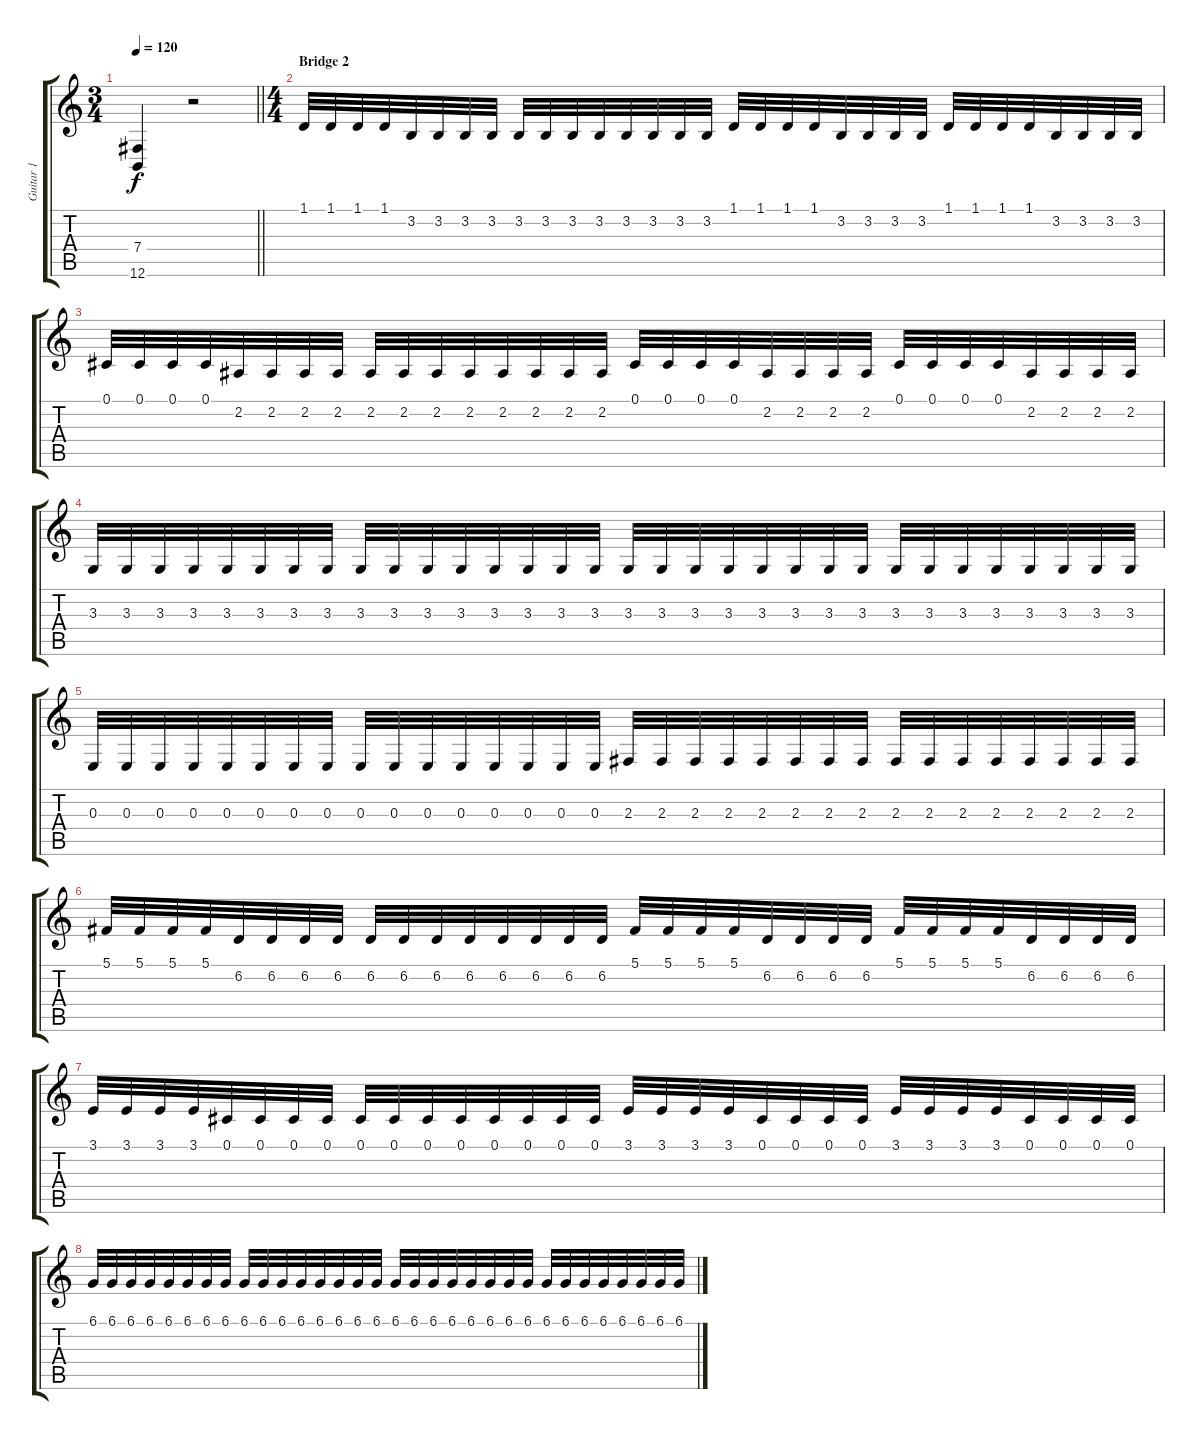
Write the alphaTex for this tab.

\track ("Guitar 1" "Guitar 1") {instrument brightacousticpiano}
\staff {score tabs}
\tuning (Db4 Ab3 E3 B2 Gb2 B1) {hide}
\ts (3 4)
\tempo 120
\clef g2
\barLineRight lightlight
\ks c
(7.4{t} 12.6{t}).4{dy f} r.2 |
\ts (4 4)
\section ("" "Bridge 2")
1.1.32 1.1.32 1.1.32 1.1.32 3.2.32 3.2.32 3.2.32 3.2.32 3.2.32 3.2.32 3.2.32 3.2.32 3.2.32 3.2.32 3.2.32 3.2.32 1.1.32 1.1.32 1.1.32 1.1.32 3.2.32 3.2.32 3.2.32 3.2.32 1.1.32 1.1.32 1.1.32 1.1.32 3.2.32 3.2.32 3.2.32 3.2.32 |
0.1.32 0.1.32 0.1.32 0.1.32 2.2.32 2.2.32 2.2.32 2.2.32 2.2.32 2.2.32 2.2.32 2.2.32 2.2.32 2.2.32 2.2.32 2.2.32 0.1.32 0.1.32 0.1.32 0.1.32 2.2.32 2.2.32 2.2.32 2.2.32 0.1.32 0.1.32 0.1.32 0.1.32 2.2.32 2.2.32 2.2.32 2.2.32 |
3.3.32 3.3.32 3.3.32 3.3.32 3.3.32 3.3.32 3.3.32 3.3.32 3.3.32 3.3.32 3.3.32 3.3.32 3.3.32 3.3.32 3.3.32 3.3.32 3.3.32 3.3.32 3.3.32 3.3.32 3.3.32 3.3.32 3.3.32 3.3.32 3.3.32 3.3.32 3.3.32 3.3.32 3.3.32 3.3.32 3.3.32 3.3.32 |
0.3.32 0.3.32 0.3.32 0.3.32 0.3.32 0.3.32 0.3.32 0.3.32 0.3.32 0.3.32 0.3.32 0.3.32 0.3.32 0.3.32 0.3.32 0.3.32 2.3.32 2.3.32 2.3.32 2.3.32 2.3.32 2.3.32 2.3.32 2.3.32 2.3.32 2.3.32 2.3.32 2.3.32 2.3.32 2.3.32 2.3.32 2.3.32 |
5.1.32 5.1.32 5.1.32 5.1.32 6.2.32 6.2.32 6.2.32 6.2.32 6.2.32 6.2.32 6.2.32 6.2.32 6.2.32 6.2.32 6.2.32 6.2.32 5.1.32 5.1.32 5.1.32 5.1.32 6.2.32 6.2.32 6.2.32 6.2.32 5.1.32 5.1.32 5.1.32 5.1.32 6.2.32 6.2.32 6.2.32 6.2.32 |
3.1.32 3.1.32 3.1.32 3.1.32 0.1.32 0.1.32 0.1.32 0.1.32 0.1.32 0.1.32 0.1.32 0.1.32 0.1.32 0.1.32 0.1.32 0.1.32 3.1.32 3.1.32 3.1.32 3.1.32 0.1.32 0.1.32 0.1.32 0.1.32 3.1.32 3.1.32 3.1.32 3.1.32 0.1.32 0.1.32 0.1.32 0.1.32 |
6.1.32 6.1.32 6.1.32 6.1.32 6.1.32 6.1.32 6.1.32 6.1.32 6.1.32 6.1.32 6.1.32 6.1.32 6.1.32 6.1.32 6.1.32 6.1.32 6.1.32 6.1.32 6.1.32 6.1.32 6.1.32 6.1.32 6.1.32 6.1.32 6.1.32 6.1.32 6.1.32 6.1.32 6.1.32 6.1.32 6.1.32 6.1.32
